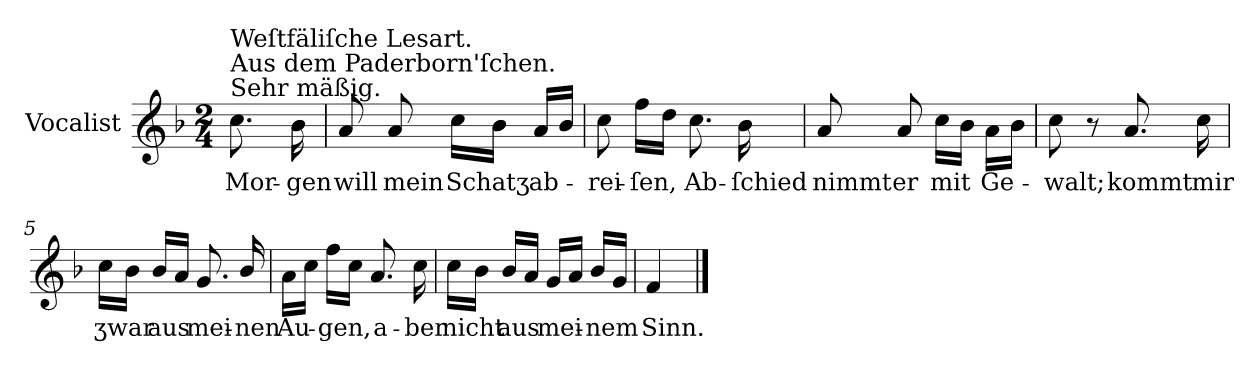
**kern	**text
*part1	*part1
*staff1	*staff1
*I"Vocalist	*
*k[b-]	*
*F:	*
*M2/4	*
=	=
!LO:TX:a:t=Sehr mäßig.	!
!LO:TX:a:t=Aus dem Paderborn'ſchen.	!
!LO:TX:a:t=Weſtfäliſche Lesart.	!
8.cc	Mor-
16b-	-gen
=1	=1
8a	will
8a	mein
16ccLL	Schatʒ
16b-JJ	.
16aLL	ab-
16b-JJ	.
=2	=2
8cc	-rei-
16ffLL	-ſen,
16ddJJ	.
8.cc	Ab-
16b-	-ſchied
=3	=3
8a	nimmt
8a	er
16ccLL	mit
16b-JJ	.
16a\LL	Ge-
16b-JJ	.
=4	=4
8cc	-walt;
8r	.
8.a	kommt
16cc	mir
=5	=5
16ccLL	ʒwar
16b-JJ	.
16b-LL	aus
16aJJ	.
8.g	mei-
16b-/	-nen
=6	=6
16aLL	Au-
16ccJJ	.
16ffLL	-gen,
16ccJJ	.
8.a	a-
16cc	-ber
=7	=7
16ccLL	nicht
16b-JJ	.
16b-LL	aus
16aJJ	.
16gLL	mei-
16aJJ	.
16b-LL	-nem
16gJJ	.
=8	=8
4f	Sinn.
==	==
*-	*-
